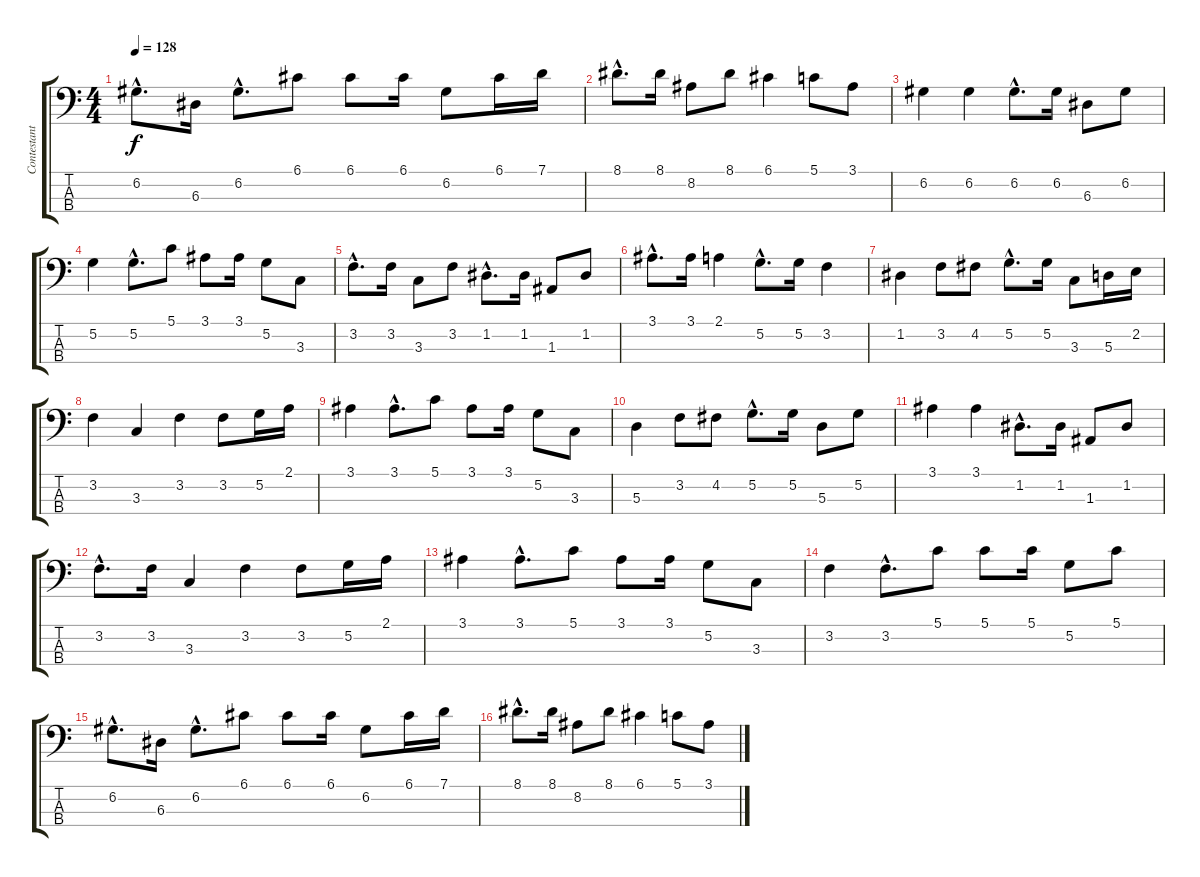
\track ("Contestant #3" "Contestant") {instrument acousticbass}
\staff {score tabs}
\tuning (G2 D2 A1 E1) {hide}
\ts (4 4)
\tempo 128
\clef f4
\ks c
6.2{hac}.8{d dy f} 6.3.16 6.2{hac}.8{d} 6.1.8 6.1.8 6.1.16 6.2.8 6.1.16 7.1.16 |
8.1{hac}.8{d} 8.1.16 8.2.8 8.1.8 6.1.4 5.1.8 3.1.8 |
6.2.4 6.2.4 6.2{hac}.8{d} 6.2.16 6.3.8 6.2.8 |
5.2.4 5.2{hac}.8{d} 5.1.8 3.1.8 3.1.16 5.2.8 3.3.8 |
3.2{hac}.8{d} 3.2.16 3.3.8 3.2.8 1.2{hac}.8{d} 1.2.16 1.3.8 1.2.8 |
3.1{hac}.8{d} 3.1.16 2.1.4 5.2{hac}.8{d} 5.2.16 3.2.4 |
1.2.4 3.2.8 4.2.8 5.2{hac}.8{d} 5.2.16 3.3.8 5.3.16 2.2.16 |
3.2.4 3.3.4 3.2.4 3.2.8 5.2.16 2.1.16 |
3.1.4 3.1{hac}.8{d} 5.1.8 3.1.8 3.1.16 5.2.8 3.3.8 |
5.3.4 3.2.8 4.2.8 5.2{hac}.8{d} 5.2.16 5.3.8 5.2.8 |
3.1.4 3.1.4 1.2{hac}.8{d} 1.2.16 1.3.8 1.2.8 |
3.2{hac}.8{d} 3.2.16 3.3.4 3.2.4 3.2.8 5.2.16 2.1.16 |
3.1.4 3.1{hac}.8{d} 5.1.8 3.1.8 3.1.16 5.2.8 3.3.8 |
3.2.4 3.2{hac}.8{d} 5.1.8 5.1.8 5.1.16 5.2.8 5.1.8 |
6.2{hac}.8{d} 6.3.16 6.2{hac}.8{d} 6.1.8 6.1.8 6.1.16 6.2.8 6.1.16 7.1.16 |
8.1{hac}.8{d} 8.1.16 8.2.8 8.1.8 6.1.4 5.1.8 3.1.8
